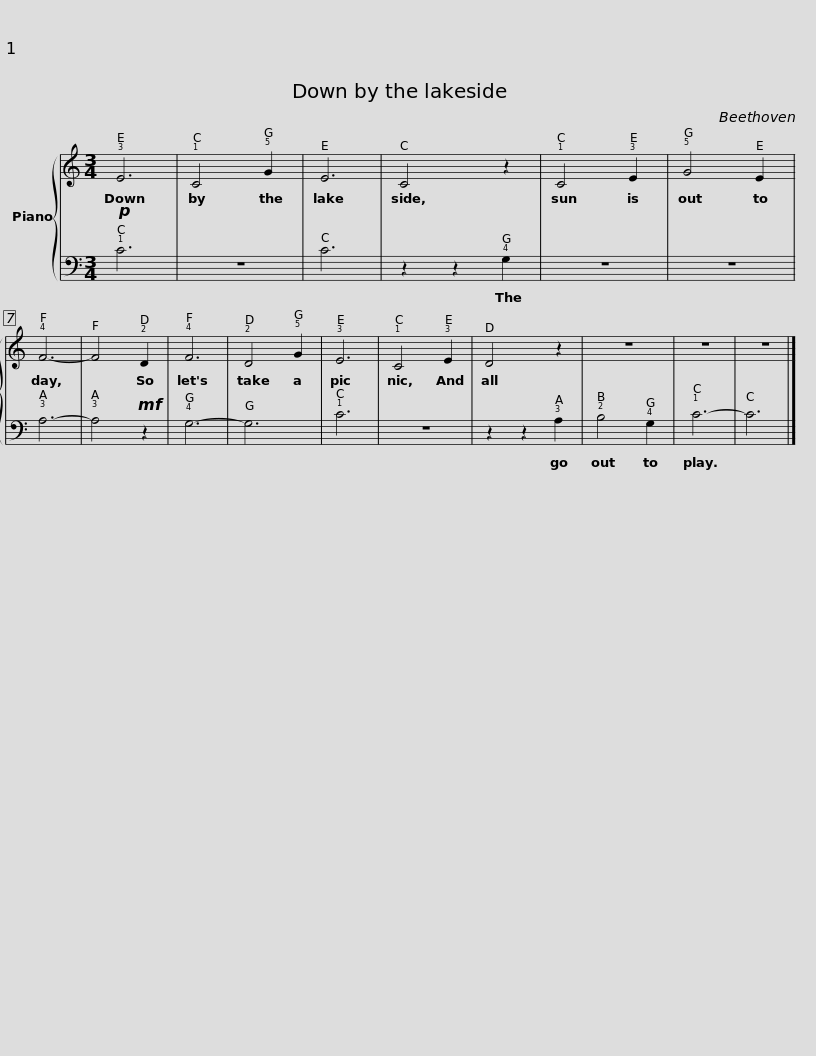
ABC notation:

X:1
%%score { 1 | 2 }
L:1/8
M:3/4
I:linebreak $
K:C
V:1 treble
V:2 bass
V:1
 !3!E6 | !1!C4 !5!G2 | E6 | C4 z2 | !1!C4 !3!E2 | %5
 !5!G4 E2 | !4!F6- | F4 !2!D2 |$ !4!F6 | !2!D4 !5!G2 | %10
 !3!E6 | !1!C4 !3!E2 | D4 z2 | z6 | z6 | %15
 z6 |] %16
V:2
!p! !1!C6 | z6 | C6 | z2 z2 !4!G,2 | z6 | %5
 z6 | !3!A,6- | !3!A,4!mf! z2 |$ !4!G,6- | G,6 | %10
 !1!C6 | z6 | z2 z2 !3!A,2 | !2!B,4 !4!G,2 | !1!C6- | %15
 C6 |] %16
